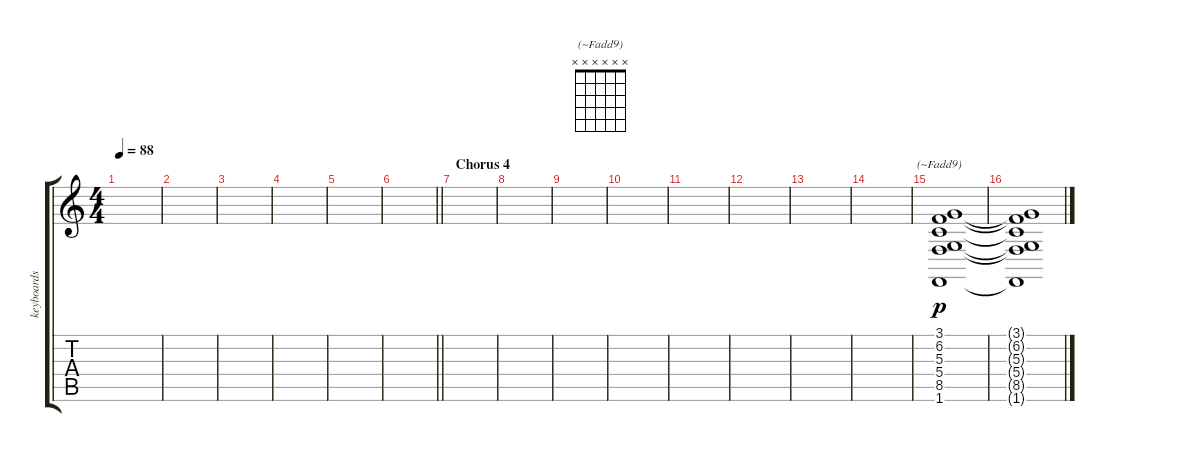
\track ("keyboards" "keyboards") {instrument pad1newage}
\staff {score tabs}
\tuning (E4 B3 G3 D3 A2 E2) {hide}
\chord ("(~Fadd9)" x x x x x x)
\ts (4 4)
\tempo 88
\clef g2
\ks c
|
|
|
|
|
\barLineRight lightlight
|
\section ("" "Chorus 4")
|
|
|
|
|
|
|
|
(3.1 6.2 5.3 5.4 8.5 1.6).1{ch "(~Fadd9)" dy p instrument fx1rain} |
(3.1{t} 6.2{t} 5.3{t} 5.4{t} 8.5{t} 1.6{t}).1
